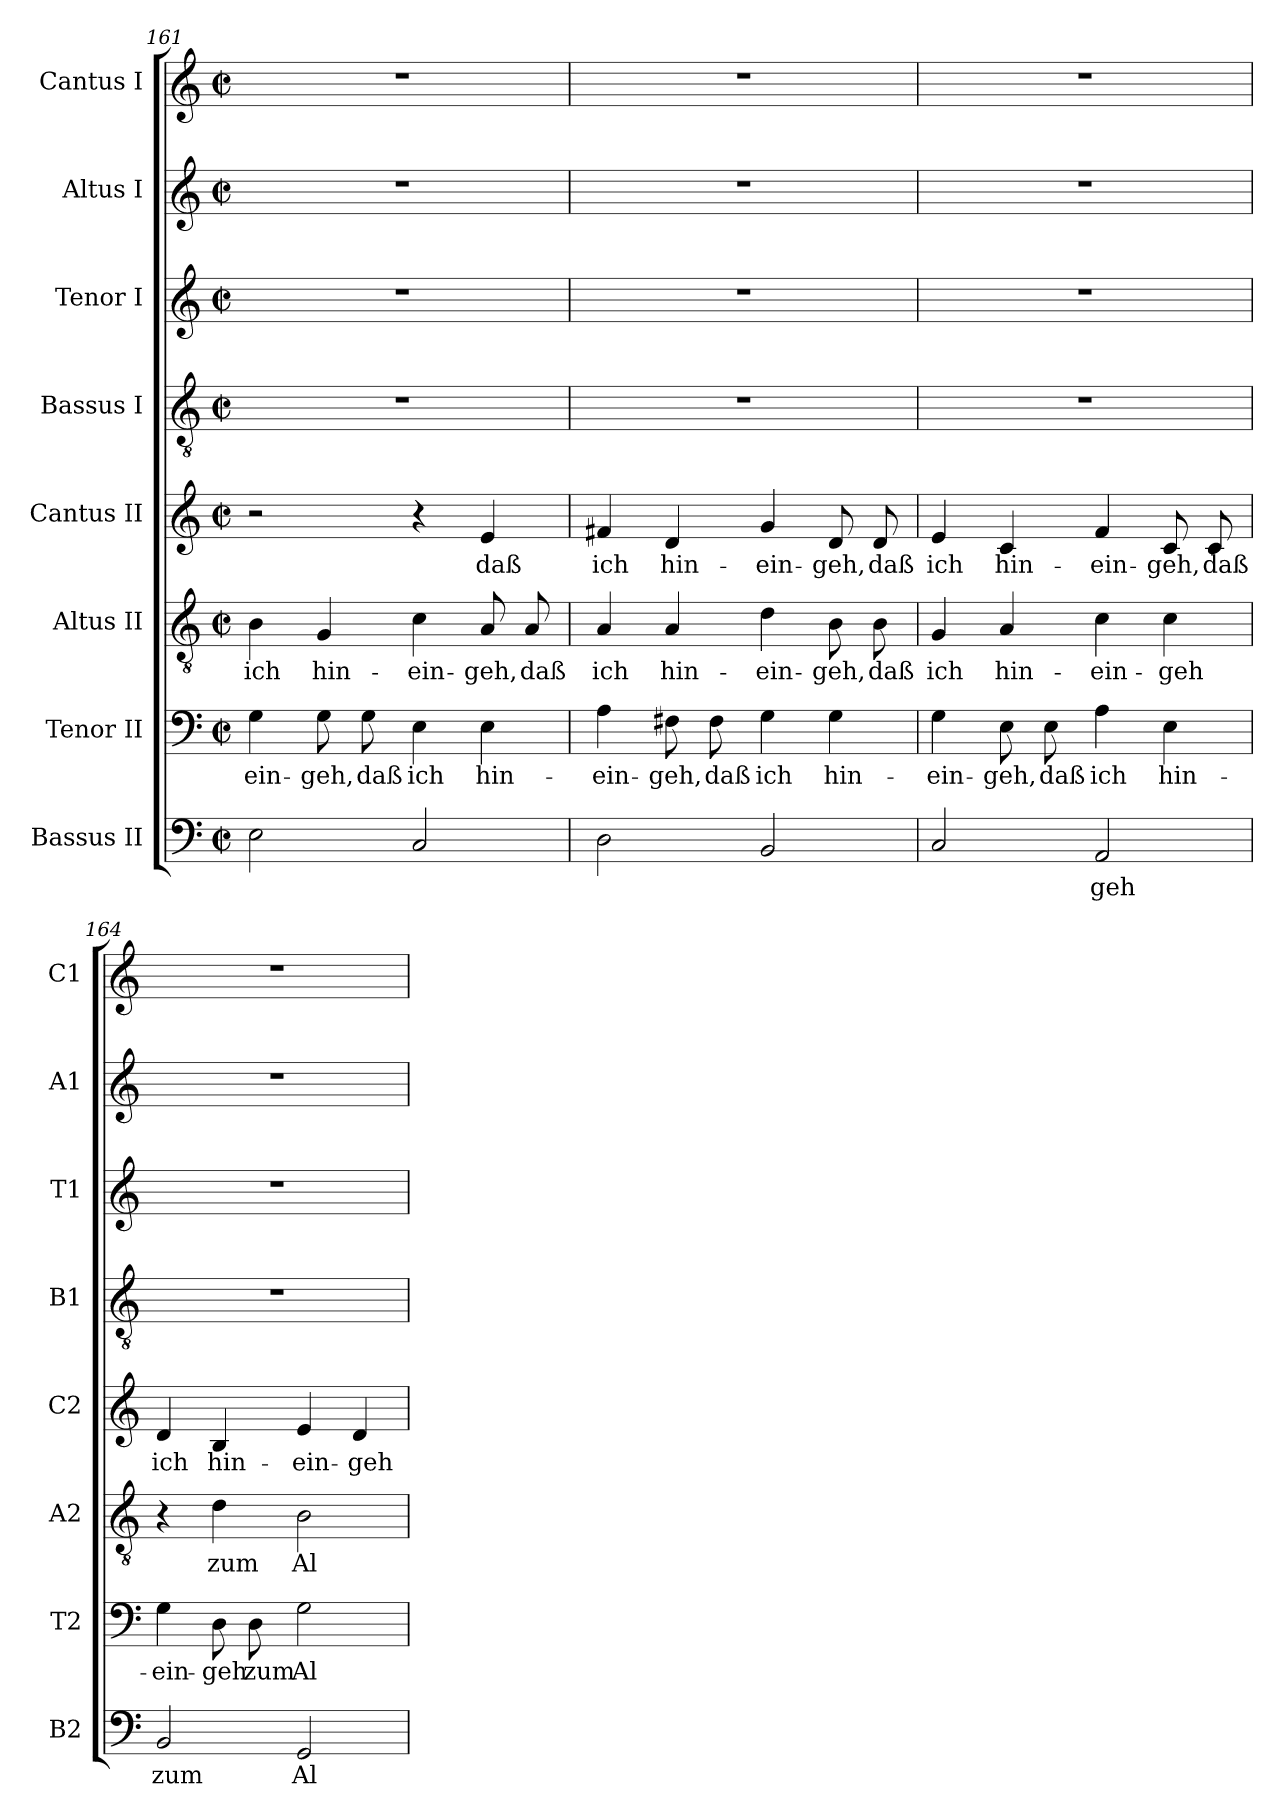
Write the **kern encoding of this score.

**kern	**text	**kern	**text	**kern	**text	**kern	**text	**kern	**kern	**kern	**kern
*part8	*part8	*part7	*part7	*part6	*part6	*part5	*part5	*part4	*part3	*part2	*part1
*staff8	*staff8	*staff7	*staff7	*staff6	*staff6	*staff5	*staff5	*staff4	*staff3	*staff2	*staff1
*I"Bassus II	*	*I"Tenor II	*	*I"Altus II	*	*I"Cantus II	*	*I"Bassus I	*I"Tenor I	*I"Altus I	*I"Cantus I
*I'B2	*	*I'T2	*	*I'A2	*	*I'C2	*	*I'B1	*I'T1	*I'A1	*I'C1
*clefF4	*	*clefF4	*	*clefGv2	*	*clefG2	*	*clefGv2	*clefG2	*clefG2	*clefG2
*k[]	*	*k[]	*	*k[]	*	*k[]	*	*k[]	*k[]	*k[]	*k[]
*C:	*	*C:	*	*C:	*	*C:	*	*C:	*C:	*C:	*C:
*M2/2	*	*M2/2	*	*M2/2	*	*M2/2	*	*M2/2	*M2/2	*M2/2	*M2/2
*met(c|)	*	*met(c|)	*	*met(c|)	*	*met(c|)	*	*met(c|)	*met(c|)	*met(c|)	*met(c|)
=161	=161	=161	=161	=161	=161	=161	=161	=161	=161	=161	=161
!	!	!	!LO:LY:b	!	!	!	!	!	!	!	!
!	!	!	!	!	!LO:LY:b	!	!	!	!	!	!
2E\	.	4G\	-ein-	4B\	ich	2r	.	1r	1r	1r	1r
!	!	!	!LO:LY:b	!	!	!	!	!	!	!	!
!	!	!	!	!	!LO:LY:b	!	!	!	!	!	!
.	.	8G\	-geh,	4G/	hin-	.	.	.	.	.	.
!	!	!	!LO:LY:b	!	!	!	!	!	!	!	!
.	.	8G\	daß	.	.	.	.	.	.	.	.
!	!	!	!LO:LY:b	!	!	!	!	!	!	!	!
!	!	!	!	!	!LO:LY:b	!	!	!	!	!	!
2C/	.	4E\	ich	4c\	-ein-	4r	.	.	.	.	.
!	!	!	!LO:LY:b	!	!	!	!	!	!	!	!
!	!	!	!	!	!LO:LY:b	!	!	!	!	!	!
!	!	!	!	!	!	!	!LO:LY:b	!	!	!	!
.	.	4E\	hin-	8A/	-geh,	4e/	daß	.	.	.	.
!	!	!	!	!	!LO:LY:b	!	!	!	!	!	!
.	.	.	.	8A/	daß	.	.	.	.	.	.
!!LO:LB:g=z
=162	=162	=162	=162	=162	=162	=162	=162	=162	=162	=162	=162
!	!	!	!LO:LY:b	!	!	!	!	!	!	!	!
!	!	!	!	!	!LO:LY:b	!	!	!	!	!	!
!	!	!	!	!	!	!	!LO:LY:b	!	!	!	!
2D\	.	4A\	-ein-	4A/	ich	4f#X/	ich	1r	1r	1r	1r
!	!	!	!LO:LY:b	!	!	!	!	!	!	!	!
!	!	!	!	!	!LO:LY:b	!	!	!	!	!	!
!	!	!	!	!	!	!	!LO:LY:b	!	!	!	!
.	.	8F#X\	-geh,	4A/	hin-	4d/	hin-	.	.	.	.
!	!	!	!LO:LY:b	!	!	!	!	!	!	!	!
.	.	8F#\	daß	.	.	.	.	.	.	.	.
!	!	!	!LO:LY:b	!	!	!	!	!	!	!	!
!	!	!	!	!	!LO:LY:b	!	!	!	!	!	!
!	!	!	!	!	!	!	!LO:LY:b	!	!	!	!
2BB/	.	4G\	ich	4d\	-ein-	4g/	-ein-	.	.	.	.
!	!	!	!LO:LY:b	!	!	!	!	!	!	!	!
!	!	!	!	!	!LO:LY:b	!	!	!	!	!	!
!	!	!	!	!	!	!	!LO:LY:b	!	!	!	!
.	.	4G\	hin-	8B\	-geh,	8d/	-geh,	.	.	.	.
!	!	!	!	!	!LO:LY:b	!	!	!	!	!	!
!	!	!	!	!	!	!	!LO:LY:b	!	!	!	!
.	.	.	.	8B\	daß	8d/	daß	.	.	.	.
=163	=163	=163	=163	=163	=163	=163	=163	=163	=163	=163	=163
!	!	!	!LO:LY:b	!	!	!	!	!	!	!	!
!	!	!	!	!	!LO:LY:b	!	!	!	!	!	!
!	!	!	!	!	!	!	!LO:LY:b	!	!	!	!
2C/	.	4G\	-ein-	4G/	ich	4e/	ich	1r	1r	1r	1r
!	!	!	!LO:LY:b	!	!	!	!	!	!	!	!
!	!	!	!	!	!LO:LY:b	!	!	!	!	!	!
!	!	!	!	!	!	!	!LO:LY:b	!	!	!	!
.	.	8E\	-geh,	4A/	hin-	4c/	hin-	.	.	.	.
!	!	!	!LO:LY:b	!	!	!	!	!	!	!	!
.	.	8E\	daß	.	.	.	.	.	.	.	.
!	!LO:LY:b	!	!	!	!	!	!	!	!	!	!
!	!	!	!LO:LY:b	!	!	!	!	!	!	!	!
!	!	!	!	!	!LO:LY:b	!	!	!	!	!	!
!	!	!	!	!	!	!	!LO:LY:b	!	!	!	!
2AA/	-geh	4A\	ich	4c\	-ein-	4f/	-ein-	.	.	.	.
!	!	!	!LO:LY:b	!	!	!	!	!	!	!	!
!	!	!	!	!	!LO:LY:b	!	!	!	!	!	!
!	!	!	!	!	!	!	!LO:LY:b	!	!	!	!
.	.	4E\	hin-	4c\	-geh	8c/	-geh,	.	.	.	.
!	!	!	!	!	!	!	!LO:LY:b	!	!	!	!
.	.	.	.	.	.	8c/	daß	.	.	.	.
=164	=164	=164	=164	=164	=164	=164	=164	=164	=164	=164	=164
!	!LO:LY:b	!	!	!	!	!	!	!	!	!	!
!	!	!	!LO:LY:b	!	!	!	!	!	!	!	!
!	!	!	!	!	!	!	!LO:LY:b	!	!	!	!
2BB/	zum	4G\	-ein-	4r	.	4d/	ich	1r	1r	1r	1r
!	!	!	!LO:LY:b	!	!	!	!	!	!	!	!
!	!	!	!	!	!LO:LY:b	!	!	!	!	!	!
!	!	!	!	!	!	!	!LO:LY:b	!	!	!	!
.	.	8D\	-geh	4d\	zum	4B/	hin-	.	.	.	.
!	!	!	!LO:LY:b	!	!	!	!	!	!	!	!
.	.	8D\	zum	.	.	.	.	.	.	.	.
!	!LO:LY:b	!	!	!	!	!	!	!	!	!	!
!	!	!	!LO:LY:b	!	!	!	!	!	!	!	!
!	!	!	!	!	!LO:LY:b	!	!	!	!	!	!
!	!	!	!	!	!	!	!LO:LY:b	!	!	!	!
2GG/	Al-	2G\	Al-	2B\	Al-	4e/	-ein-	.	.	.	.
!	!	!	!	!	!	!	!LO:LY:b	!	!	!	!
.	.	.	.	.	.	4d/	-geh	.	.	.	.
=	=	=	=	=	=	=	=	=	=	=	=
*-	*-	*-	*-	*-	*-	*-	*-	*-	*-	*-	*-
